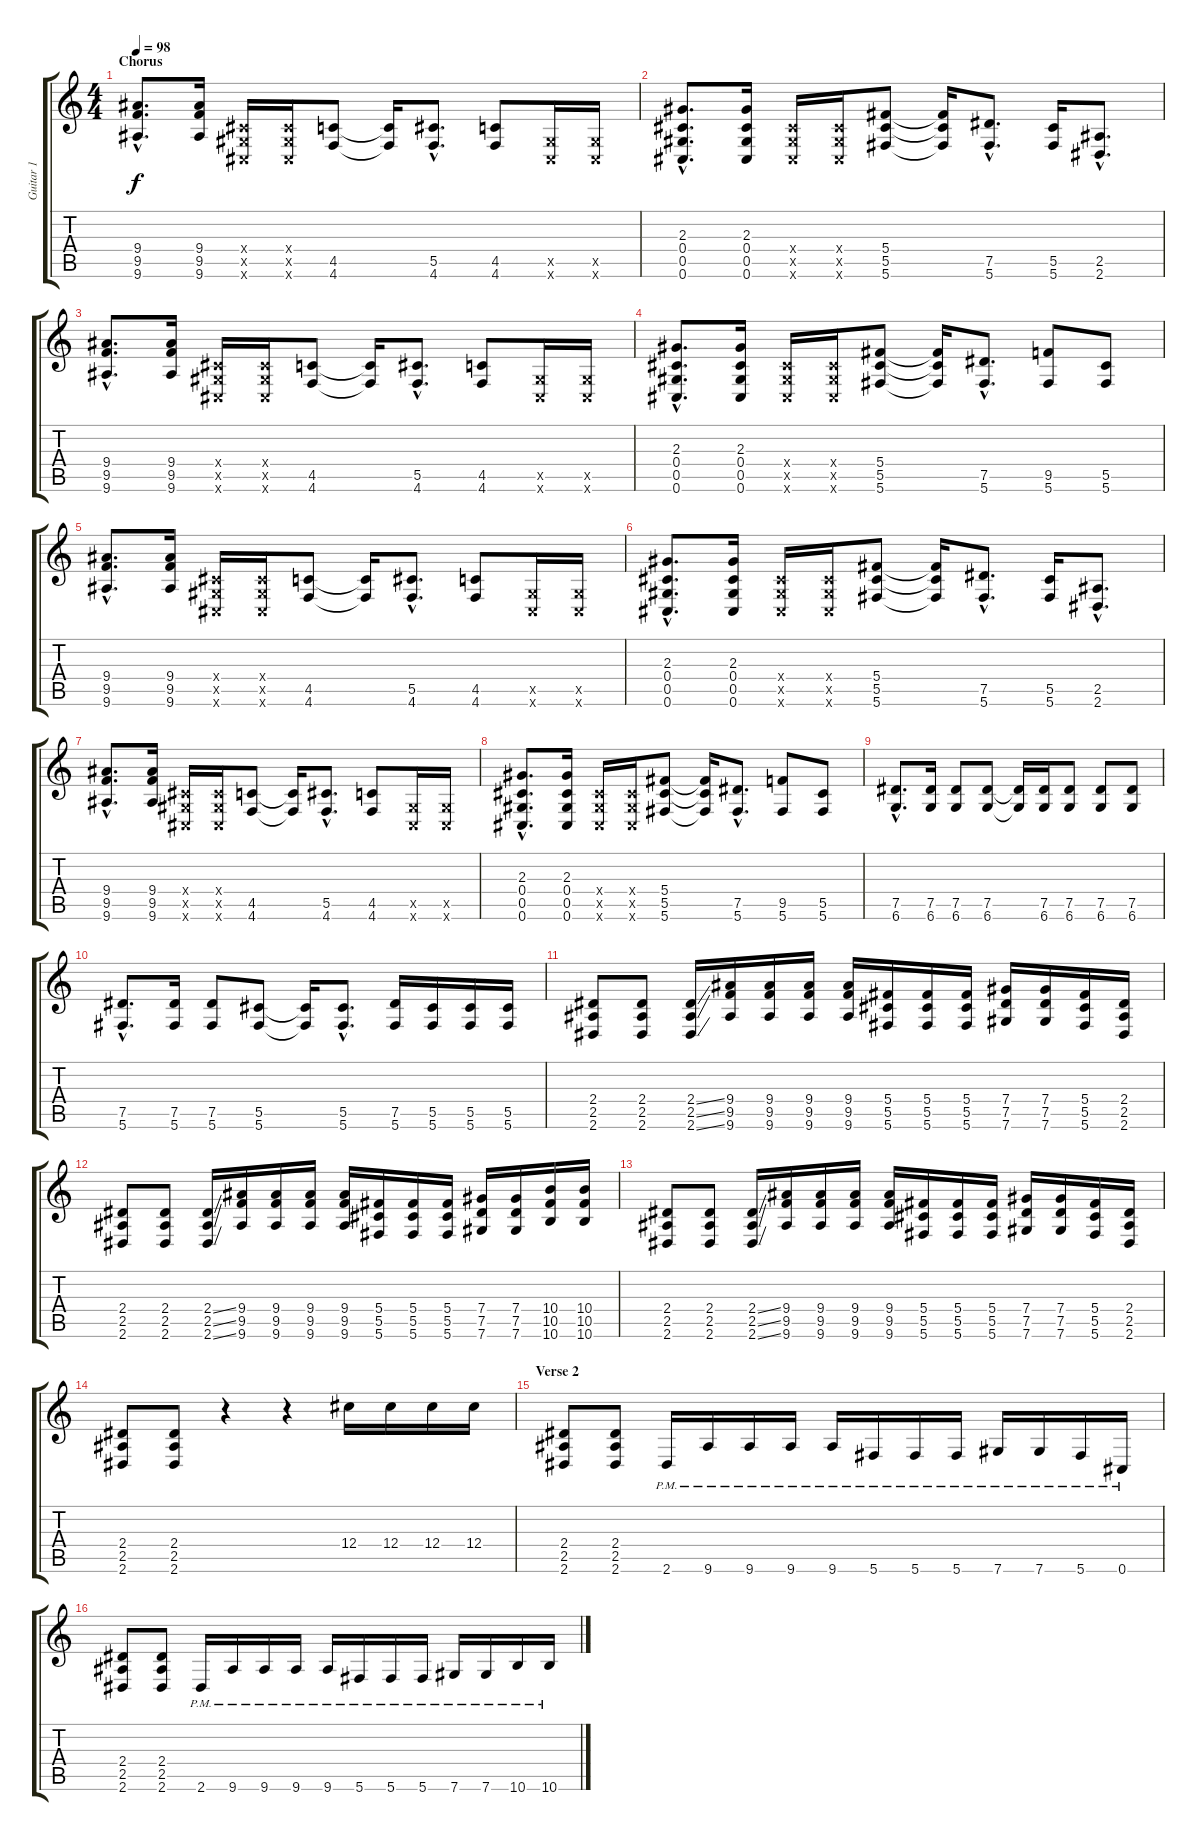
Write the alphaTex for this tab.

\track ("Guitar 1" "Guitar 1") {instrument distortionguitar}
\staff {score tabs}
\tuning (Eb4 Bb3 Gb3 Db3 Ab2 Db2) {hide}
\ts (4 4)
\section ("" "Chorus")
\tempo 98
\clef g2
\ks c
(9.4{hac} 9.5{hac} 9.6{hac}).8{d dy f volume 16} (9.4 9.5 9.6).16 (0.4{x} 0.5{x} 0.6{x}).16 (0.4{x} 0.5{x} 0.6{x}).16 (4.5 4.6).8 (4.5{t} 4.6{t}).16 (5.5{hac} 4.6{hac}).8{d} (4.5 4.6).8 (0.5{x} 0.6{x}).16 (0.5{x} 0.6{x}).16 |
(2.3{hac} 0.4{hac} 0.5{hac} 0.6{hac}).8{d} (2.3 0.4 0.5 0.6).16 (0.4{x} 0.5{x} 0.6{x}).16 (0.4{x} 0.5{x} 0.6{x}).16 (5.4 5.5 5.6).8 (5.4{t} 5.5{t} 5.6{t}).16 (7.5{hac} 5.6{hac}).8{d} (5.5 5.6).16 (2.5{hac} 2.6{hac}).8{d} |
(9.4{hac} 9.5{hac} 9.6{hac}).8{d} (9.4 9.5 9.6).16 (0.4{x} 0.5{x} 0.6{x}).16 (0.4{x} 0.5{x} 0.6{x}).16 (4.5 4.6).8 (4.5{t} 4.6{t}).16 (5.5{hac} 4.6{hac}).8{d} (4.5 4.6).8 (0.5{x} 0.6{x}).16 (0.5{x} 0.6{x}).16 |
(2.3{hac} 0.4{hac} 0.5{hac} 0.6{hac}).8{d} (2.3 0.4 0.5 0.6).16 (0.4{x} 0.5{x} 0.6{x}).16 (0.4{x} 0.5{x} 0.6{x}).16 (5.4 5.5 5.6).8 (5.4{t} 5.5{t} 5.6{t}).16 (7.5{hac} 5.6{hac}).8{d} (9.5 5.6).8 (5.5 5.6).8 |
(9.4{hac} 9.5{hac} 9.6{hac}).8{d} (9.4 9.5 9.6).16 (0.4{x} 0.5{x} 0.6{x}).16 (0.4{x} 0.5{x} 0.6{x}).16 (4.5 4.6).8 (4.5{t} 4.6{t}).16 (5.5{hac} 4.6{hac}).8{d} (4.5 4.6).8 (0.5{x} 0.6{x}).16 (0.5{x} 0.6{x}).16 |
(2.3{hac} 0.4{hac} 0.5{hac} 0.6{hac}).8{d} (2.3 0.4 0.5 0.6).16 (0.4{x} 0.5{x} 0.6{x}).16 (0.4{x} 0.5{x} 0.6{x}).16 (5.4 5.5 5.6).8 (5.4{t} 5.5{t} 5.6{t}).16 (7.5{hac} 5.6{hac}).8{d} (5.5 5.6).16 (2.5{hac} 2.6{hac}).8{d} |
(9.4{hac} 9.5{hac} 9.6{hac}).8{d} (9.4 9.5 9.6).16 (0.4{x} 0.5{x} 0.6{x}).16 (0.4{x} 0.5{x} 0.6{x}).16 (4.5 4.6).8 (4.5{t} 4.6{t}).16 (5.5{hac} 4.6{hac}).8{d} (4.5 4.6).8 (0.5{x} 0.6{x}).16 (0.5{x} 0.6{x}).16 |
(2.3{hac} 0.4{hac} 0.5{hac} 0.6{hac}).8{d} (2.3 0.4 0.5 0.6).16 (0.4{x} 0.5{x} 0.6{x}).16 (0.4{x} 0.5{x} 0.6{x}).16 (5.4 5.5 5.6).8 (5.4{t} 5.5{t} 5.6{t}).16 (7.5{hac} 5.6{hac}).8{d} (9.5 5.6).8 (5.5 5.6).8 |
(7.5{hac} 6.6{hac}).8{d} (7.5 6.6).16 (7.5 6.6).8 (7.5 6.6).8 (7.5{t} 6.6{t}).16 (7.5 6.6).16 (7.5 6.6).8 (7.5 6.6).8 (7.5 6.6).8 |
(7.5{hac} 5.6{hac}).8{d} (7.5 5.6).16 (7.5 5.6).8 (5.5 5.6).8 (5.5{t} 5.6{t}).16 (5.5{hac} 5.6{hac}).8{d} (7.5 5.6).16 (5.5 5.6).16 (5.5 5.6).16 (5.5 5.6).16 |
(2.4 2.5 2.6).8 (2.4 2.5 2.6).8 (2.4{ss} 2.5{ss} 2.6{ss}).16 (9.4 9.5 9.6).16 (9.4 9.5 9.6).16 (9.4 9.5 9.6).16 (9.4 9.5 9.6).16 (5.4 5.5 5.6).16 (5.4 5.5 5.6).16 (5.4 5.5 5.6).16 (7.4 7.5 7.6).16 (7.4 7.5 7.6).16 (5.4 5.5 5.6).16 (2.4 2.5 2.6).16 |
(2.4 2.5 2.6).8 (2.4 2.5 2.6).8 (2.4{ss} 2.5{ss} 2.6{ss}).16 (9.4 9.5 9.6).16 (9.4 9.5 9.6).16 (9.4 9.5 9.6).16 (9.4 9.5 9.6).16 (5.4 5.5 5.6).16 (5.4 5.5 5.6).16 (5.4 5.5 5.6).16 (7.4 7.5 7.6).16 (7.4 7.5 7.6).16 (10.4 10.5 10.6).16 (10.4 10.5 10.6).16 |
(2.4 2.5 2.6).8 (2.4 2.5 2.6).8 (2.4{ss} 2.5{ss} 2.6{ss}).16 (9.4 9.5 9.6).16 (9.4 9.5 9.6).16 (9.4 9.5 9.6).16 (9.4 9.5 9.6).16 (5.4 5.5 5.6).16 (5.4 5.5 5.6).16 (5.4 5.5 5.6).16 (7.4 7.5 7.6).16 (7.4 7.5 7.6).16 (5.4 5.5 5.6).16 (2.4 2.5 2.6).16 |
(2.4 2.5 2.6).8 (2.4 2.5 2.6).8 r.4 r.4 12.4.16 12.4.16 12.4.16 12.4.16 |
\section ("" "Verse 2")
(2.4 2.5 2.6).8 (2.4 2.5 2.6).8 2.6{pm}.16 9.6{pm}.16 9.6{pm}.16 9.6{pm}.16 9.6{pm}.16 5.6{pm}.16 5.6{pm}.16 5.6{pm}.16 7.6{pm}.16 7.6{pm}.16 5.6{pm}.16 0.6{pm}.16 |
(2.4 2.5 2.6).8 (2.4 2.5 2.6).8 2.6{pm}.16 9.6{pm}.16 9.6{pm}.16 9.6{pm}.16 9.6{pm}.16 5.6{pm}.16 5.6{pm}.16 5.6{pm}.16 7.6{pm}.16 7.6{pm}.16 10.6{pm}.16 10.6{pm}.16
